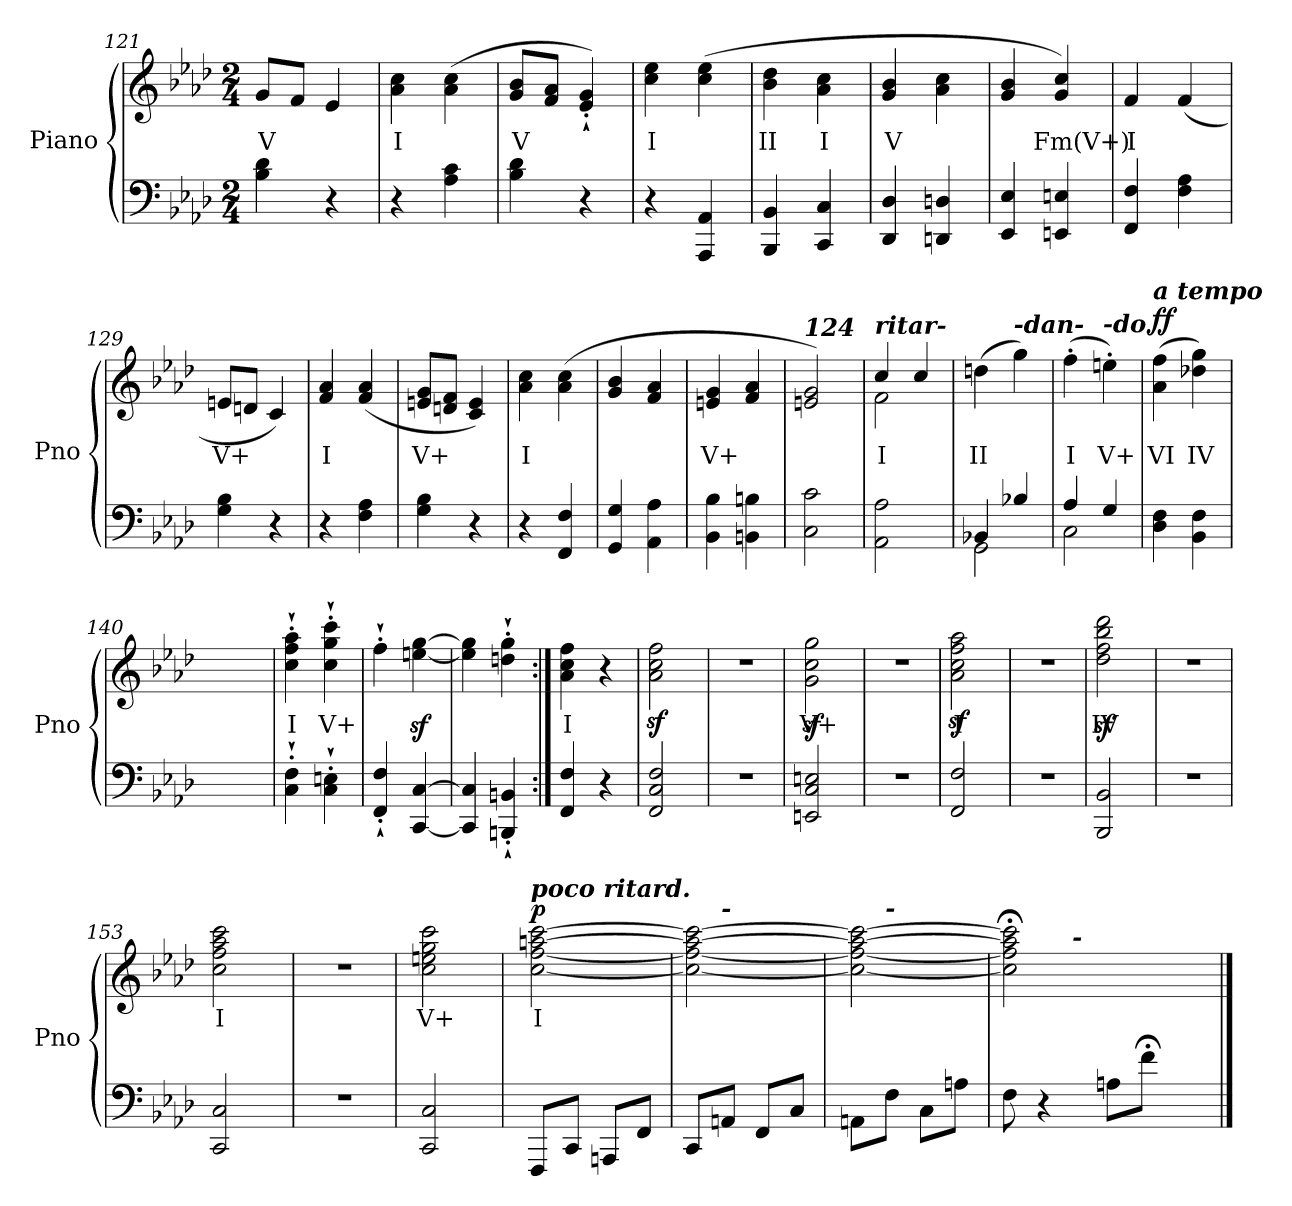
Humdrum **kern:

**kern	**kern	**text	**dynam
*part1	*part1	*part1	*part1
*staff2	*staff1	*staff1	*staff1/2
*I"Piano	*	*	*
*I'Pno	*	*	*
*clefF4	*clefG2	*	*
*k[b-e-a-d-]	*k[b-e-a-d-]	*	*
*M2/4	*M2/4	*	*
=121	=121	=121	=121
!	!	!LO:LY:b	!
4B-\ 4d-\	8g/L	V	.
.	8f/J	.	.
4r	4e-/	.	.
!!LO:PB:g=z
=122	=122	=122	=122
!	!	!LO:LY:b	!
4r	4a-\ 4cc\	I	.
4A-\ 4c\	(>4a-\ 4cc\	.	.
!!LO:PB:g=z
=123	=123	=123	=123
!	!	!LO:LY:b	!
4B-\ 4d-\	8g/ 8b-/L	V	.
.	8f/ 8a-/J	.	.
4r	4e-/'` 4g/'`)	.	.
=124	=124	=124	=124
!	!	!LO:LY:b	!
4r	4cc\ 4ee-\	I	.
4AAA-/ 4AA-/	(>4cc\ 4ee-\	.	.
=125	=125	=125	=125
!	!	!LO:LY:b	!
4BBB-/ 4BB-/	4b-\ 4dd-\	II	.
!	!	!LO:LY:b	!
4CC/ 4C/	4a-\ 4cc\	I	.
=126	=126	=126	=126
!	!	!LO:LY:b	!
4DD-/ 4D-/	4g/ 4b-/	V	.
4DDn/ 4Dn/	4a-\ 4cc\	.	.
=127	=127	=127	=127
4EE-/ 4E-/	4g/ 4b-/	.	.
!	!	!LO:LY:b	!
4EEn/ 4En/	4g/ 4cc/)	Fm(V+)	.
=128	=128	=128	=128
!	!	!LO:LY:b	!
4FF/ 4F/	4f/	I	.
4F\ 4A-\	(<4f/	.	.
=129	=129	=129	=129
!	!	!LO:LY:b	!
4G\ 4B-\	8en/L	V+	.
.	8dn/J	.	.
4r	4c/)	.	.
=130	=130	=130	=130
!	!	!LO:LY:b	!
4r	4f/ 4a-/	I	.
4F\ 4A-\	(<4f/ 4a-/	.	.
=131	=131	=131	=131
!	!	!LO:LY:b	!
4G\ 4B-\	8en/ 8g/L	V+	.
.	8dn/ 8f/J	.	.
4r	4c/ 4e/)	.	.
=132	=132	=132	=132
!	!	!LO:LY:b	!
4r	4a-\ 4cc\	I	.
4FF/ 4F/	(>4a-\ 4cc\	.	.
=133	=133	=133	=133
4GG/ 4G/	4g/ 4b-/	.	.
4AA-\ 4A-\	4f/ 4a-/	.	.
!!LO:LB:g=z
=134	=134	=134	=134
!	!	!LO:LY:b	!
4BB-\ 4B-\	4en/ 4g/	V+	.
4BBn\ 4Bn\	4f/ 4a-/	.	.
=135	=135	=135	=135
!	!LO:TX:a:Bi:t=124	!	!
2C\ 2c\	2en/ 2g/)	.	.
=136	=136	=136	=136
*	*^	*	*
!	!LO:TX:a:Bi:t=ritar-	!	!	!
!	!	!	!LO:LY:b	!
2AA-\ 2A-\	4cc/	2f\	I	.
.	4cc/	.	.	.
*	*v	*v	*	*
=137	=137	=137	=137
*^	*	*	*
!	!	!	!LO:LY:b	!
4BB-X/	2GG\	(>4ddn\	II	.
!	!	!LO:TX:a:Bi:t=-dan-	!	!
4B-X/	.	4gg\)	.	.
=138	=138	=138	=138	=138
!	!	!	!LO:LY:b	!
4A-/	2C\	(>4ff'\	I	.
!	!	!LO:TX:a:Bi:t=-do	!	!
!	!	!	!LO:LY:b	!
4G/	.	4een'\)	V+	.
*v	*v	*	*	*
=139	=139	=139	=139
!	!LO:TX:a:Bi:t=a tempo	!	!
!	!	!LO:LY:b	!LO:DY:b
4D-\ 4F\	(>4a-\ 4ff\	VI	ff
!	!	!LO:LY:b	!
4BB-\ 4F\	4dd-X\ 4gg\)	IV	.
=140	=140	=140	=140
!LO:N:vis=1	!	!	!
2ryy	2ryy	.	.
=141	=141	=141	=141
!	!	!LO:LY:b	!
4C\'` 4F\'`	4cc\'` 4ff\'` 4aa-\'`	I	.
!	!	!LO:LY:b	!
4C\'` 4En\'`	4cc\'` 4gg\'` 4ccc\'`	V+	.
=142	=142	=142	=142
4FF/'` 4F/'`	4ff'`\	.	.
[4CC/ [4C/	[4een\z< [4gg\z<	.	.
=143	=143	=143	=143
4CC/] 4C/]	4ee\] 4gg\]	.	.
4BBBn/'` 4BBn/'`	4ddn\'` 4gg\'`	.	.
=144:|!	=144:|!	=144:|!	=144:|!
!	!	!LO:LY:b	!
4FF/ 4F/	4a-\ 4cc\ 4ff\	I	.
4r	4r	.	.
!!LO:LB:g=z
=145	=145	=145	=145
2FF/ 2C/ 2F/	2a-\z< 2cc\z< 2ff\z<	.	.
=146	=146	=146	=146
2r	2r	.	.
=147	=147	=147	=147
!	!	!LO:LY:b	!
2EEn/ 2C/ 2En/	2g\z< 2cc\z< 2gg\z<	V+	.
=148	=148	=148	=148
2r	2r	.	.
=149	=149	=149	=149
!	!	!LO:LY:b	!
2FF/ 2F/	2a-\z< 2cc\z< 2ff\z< 2aa-\z<	I	.
=150	=150	=150	=150
2r	2r	.	.
=151	=151	=151	=151
!	!	!LO:LY:b	!
2BBB-/ 2BB-/	2dd-\z< 2ff\z< 2bb-\z< 2ddd-\z<	IV	.
=152	=152	=152	=152
2r	2r	.	.
=153	=153	=153	=153
!	!	!LO:LY:b	!
2CC/ 2C/	2cc\ 2ff\ 2aa-\ 2ccc\	I	.
=154	=154	=154	=154
2r	2r	.	.
=155	=155	=155	=155
!	!	!LO:LY:b	!
2CC/ 2C/	2cc\ 2een\ 2gg\ 2ccc\	V+	.
=156	=156	=156	=156
!	!LO:TX:a:Bi:t=poco ritard.	!	!
!	!	!LO:LY:b	!LO:DY:b
8FFF/L	[2cc\ [2ff\ [2aan\ [2ccc\	I	p
8CC/J	.	.	.
8AAAn/L	.	.	.
8FF/J	.	.	.
=157	=157	=157	=157
*	*^	*	*
8CC/L	2cc\_ 2ff\_ 2aa\_ 2ccc\_	8ryy	.	.
!	!	!LO:TX:a:Bi:t=-	!	!
8AAn/J	.	4.ryy	.	.
8FF/L	.	.	.	.
8C/J	.	.	.	.
!!LO:LB:g=z	!!
=158	=158	=158	=158	=158
8AAn\L	2cc\_ 2ff\_ 2aa\_ 2ccc\_	8ryy	.	.
!	!	!LO:TX:a:Bi:t=-	!	!
8F\J	.	4.ryy	.	.
8C\L	.	.	.	.
8An\J	.	.	.	.
=159	=159	=159	=159	=159
8F\	2cc\];< 2ff\];< 2aa\];< 2ccc\];<	4ryy	.	.
4r	.	.	.	.
!	!	!LO:TX:a:Bi:t=-	!	!
.	.	2ryy	.	.
8An\L	.	.	.	.
8f;<\J	16ryy	.	.	.
.	8.ryy	.	.	.
8ryy	.	.	.	.
*	*v	*v	*	*
==	==	==	==
*-	*-	*-	*-
